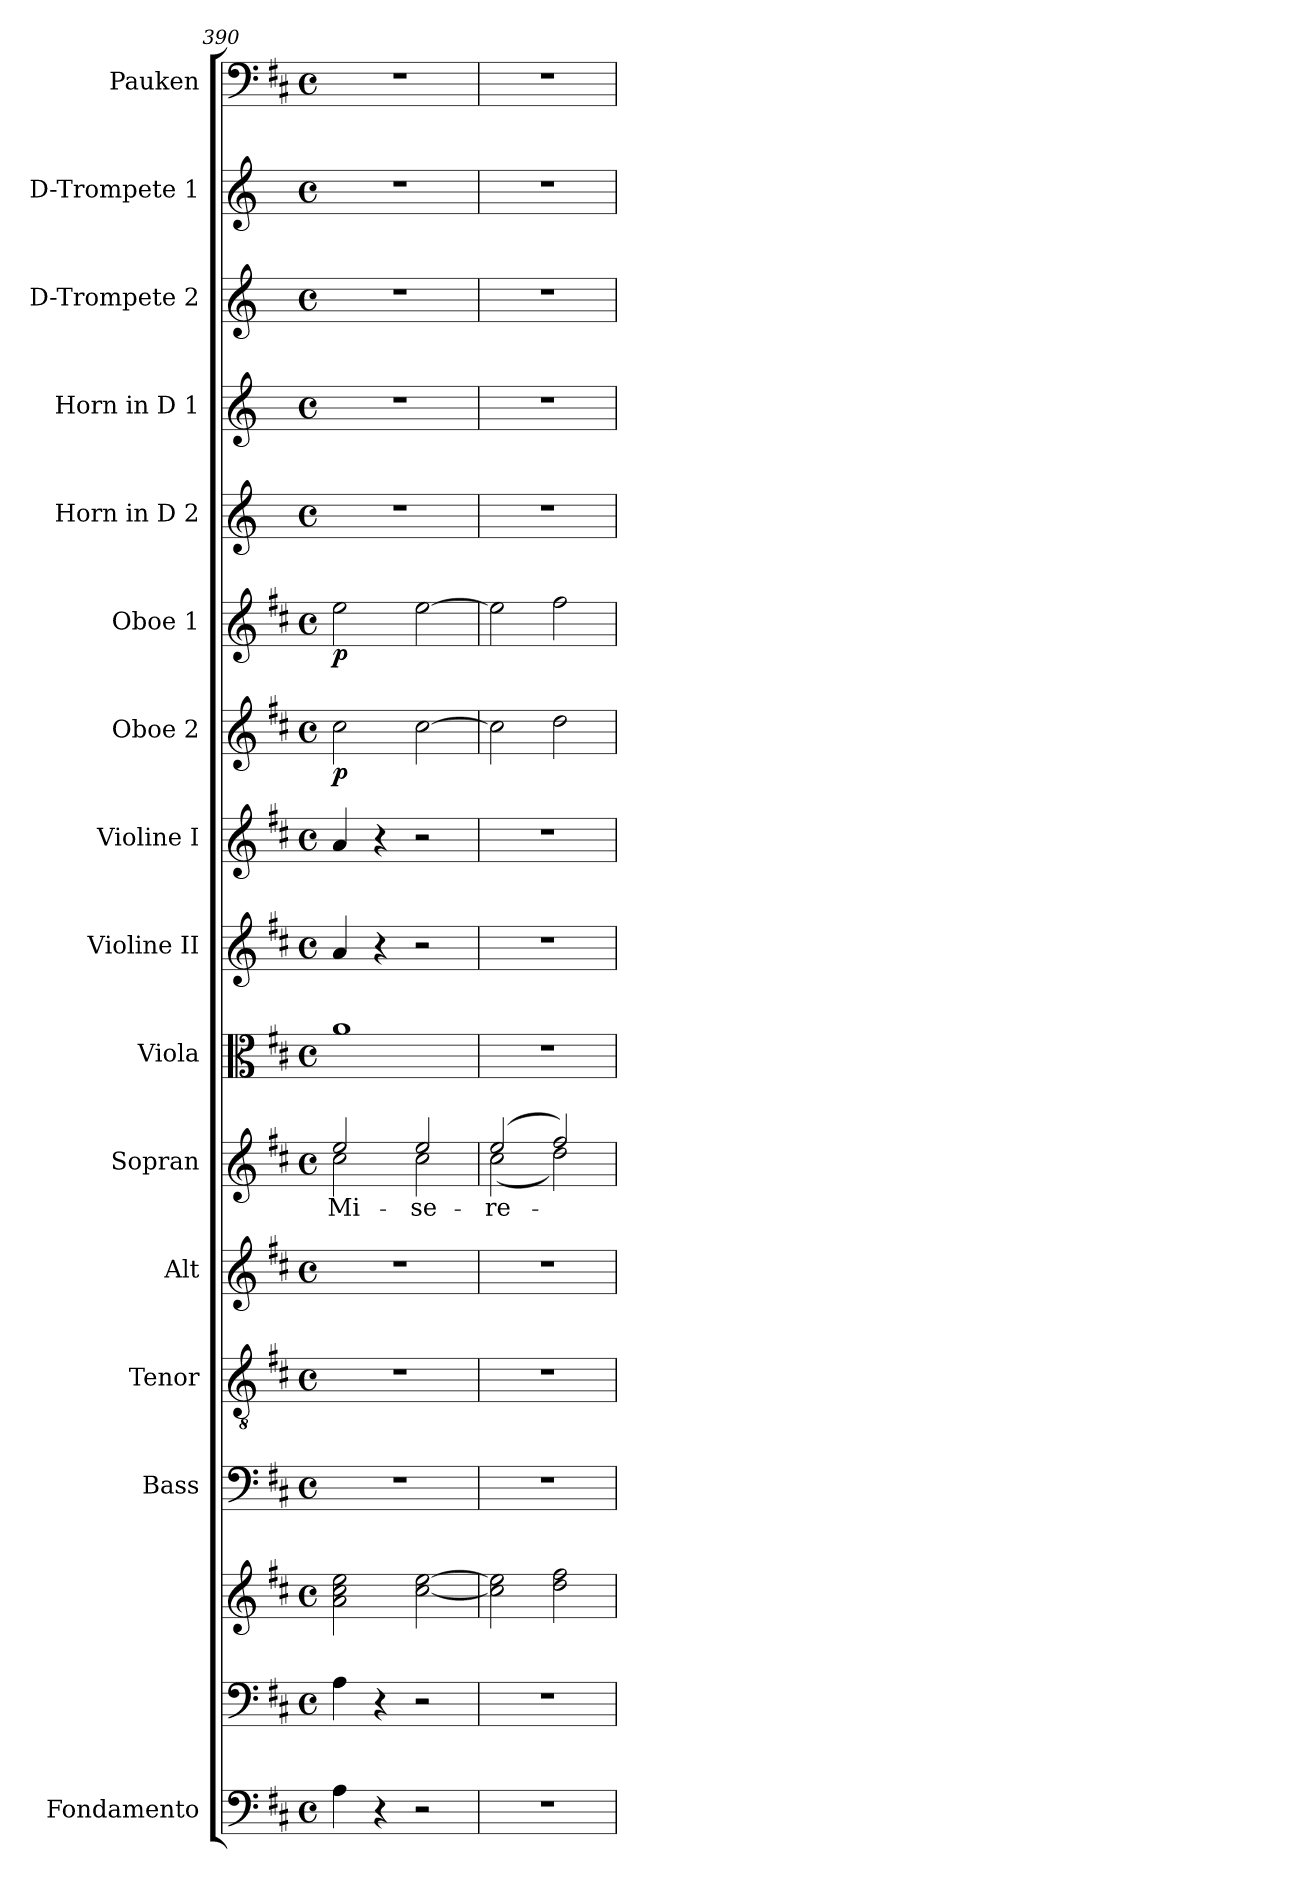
**kern	**kern	**kern	**kern	**kern	**kern	**kern	**text	**kern	**kern	**kern	**kern	**dynam	**kern	**dynam	**kern	**kern	**kern	**kern	**kern
*part16	*part15	*part15	*part14	*part13	*part12	*part11	*part11	*part10	*part9	*part8	*part7	*part7	*part6	*part6	*part5	*part4	*part3	*part2	*part1
*staff17	*staff16	*staff15	*staff14	*staff13	*staff12	*staff11	*staff11	*staff10	*staff9	*staff8	*staff7	*staff7	*staff6	*staff6	*staff5	*staff4	*staff3	*staff2	*staff1
*I"Fondamento	*	*	*I"Bass	*I"Tenor	*I"Alt	*I"Sopran	*	*I"Viola	*I"Violine II	*I"Violine I	*I"Oboe 2	*	*I"Oboe 1	*	*I"Horn in D 2	*I"Horn in D 1	*I"D-Trompete 2	*I"D-Trompete 1	*I"Pauken
*I'F.	*	*	*I'B.	*I'T.	*I'A.	*I'S.	*	*I'Vla.	*I'Vl. II	*I'Vl. I	*I'Ob. 2	*	*I'Ob. 1	*	*	*	*I'D Trp. 2	*I'D Trp. 1	*I'Pk.
*clefF4	*clefF4	*clefG2	*clefF4	*clefGv2	*clefG2	*clefG2	*	*clefC3	*clefG2	*clefG2	*clefG2	*	*clefG2	*	*clefG2	*clefG2	*clefG2	*clefG2	*clefF4
*ITrd7c12	*	*	*	*	*	*	*	*	*	*	*	*	*	*	*ITrd6c10	*ITrd6c10	*ITrd-1c-2	*ITrd-1c-2	*
*k[f#c#]	*k[f#c#]	*k[f#c#]	*k[f#c#]	*k[f#c#]	*k[f#c#]	*k[f#c#]	*	*k[f#c#]	*k[f#c#]	*k[f#c#]	*k[f#c#]	*	*k[f#c#]	*	*k[f#c#]	*k[f#c#]	*k[f#c#]	*k[f#c#]	*k[f#c#]
*D:	*D:	*D:	*D:	*D:	*D:	*D:	*	*D:	*D:	*D:	*D:	*	*D:	*	*D:	*D:	*D:	*D:	*D:
*M4/4	*M4/4	*M4/4	*M4/4	*M4/4	*M4/4	*M4/4	*	*M4/4	*M4/4	*M4/4	*M4/4	*	*M4/4	*	*M4/4	*M4/4	*M4/4	*M4/4	*M4/4
*met(c)	*met(c)	*met(c)	*met(c)	*met(c)	*met(c)	*met(c)	*	*met(c)	*met(c)	*met(c)	*met(c)	*	*met(c)	*	*met(c)	*met(c)	*met(c)	*met(c)	*met(c)
=390	=390	=390	=390	=390	=390	=390	=390	=390	=390	=390	=390	=390	=390	=390	=390	=390	=390	=390	=390
!	!	!	!	!	!	!LO:TX:a:Bi:t=Solo	!	!	!	!	!	!	!	!	!	!	!	!	!
!	!	!	!	!	!	!	!LO:LY:b	!	!	!	!	!LO:DY:b	!	!LO:DY:b	!	!	!	!	!
*	*	*	*	*	*	*^	*	*	*	*	*	*	*	*	*	*	*	*	*
4AA\	4A\	2a\ 2cc#\ 2ee\	1r	1r	1r	2ee/	2cc#\	Mi-	1a	4a/	4a/	2cc#\	p	2ee\	p	1r	1r	1r	1r	1r
4r	4r	.	.	.	.	.	.	.	.	4r	4r	.	.	.	.	.	.	.	.	.
!	!	!	!	!	!	!	!	!LO:LY:b	!	!	!	!	!	!	!	!	!	!	!	!
2r	2r	[2cc#\ [2ee\	.	.	.	2ee/	2cc#\	-se-	.	2r	2r	[2cc#\	.	[2ee\	.	.	.	.	.	.
=391	=391	=391	=391	=391	=391	=391	=391	=391	=391	=391	=391	=391	=391	=391	=391	=391	=391	=391	=391	=391
!	!	!	!	!	!	!	!	!LO:LY:b	!	!	!	!	!	!	!	!	!	!	!	!
1r	1r	2cc#\] 2ee\]	1r	1r	1r	(2ee/	(<2cc#\	-re-	1r	1r	1r	2cc#\]	.	2ee\]	.	1r	1r	1r	1r	1r
.	.	2dd\ 2ff#\	.	.	.	2ff#/)	2dd\)	.	.	.	.	2dd\	.	2ff#\	.	.	.	.	.	.
*	*	*	*	*	*	*v	*v	*	*	*	*	*	*	*	*	*	*	*	*	*
=	=	=	=	=	=	=	=	=	=	=	=	=	=	=	=	=	=	=	=
*-	*-	*-	*-	*-	*-	*-	*-	*-	*-	*-	*-	*-	*-	*-	*-	*-	*-	*-	*-
